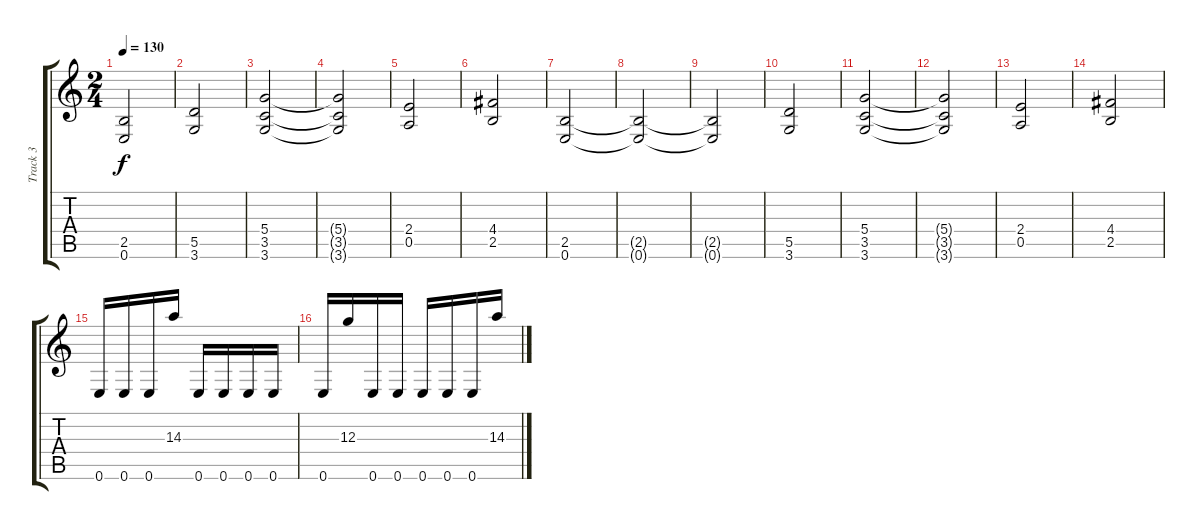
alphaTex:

\track ("Track 3" "Track 3") {instrument distortionguitar}
\staff {score tabs}
\tuning (E4 B3 G3 D3 A2 E2) {hide}
\ts (2 4)
\tempo 130
\clef g2
\ks c
(2.5{t} 0.6{t}).2{dy f} |
(5.5 3.6).2 |
(5.4 3.5 3.6).2 |
(5.4{t} 3.5{t} 3.6{t}).2 |
(2.4 0.5).2 |
(4.4 2.5).2 |
(2.5 0.6).2 |
(2.5{t} 0.6{t}).2 |
(2.5{t} 0.6{t}).2 |
(5.5 3.6).2 |
(5.4 3.5 3.6).2 |
(5.4{t} 3.5{t} 3.6{t}).2 |
(2.4 0.5).2 |
(4.4 2.5).2 |
0.6.16 0.6.16 0.6.16 14.3.16 0.6.16 0.6.16 0.6.16 0.6.16 |
0.6.16 12.3.16 0.6.16 0.6.16 0.6.16 0.6.16 0.6.16 14.3.16
